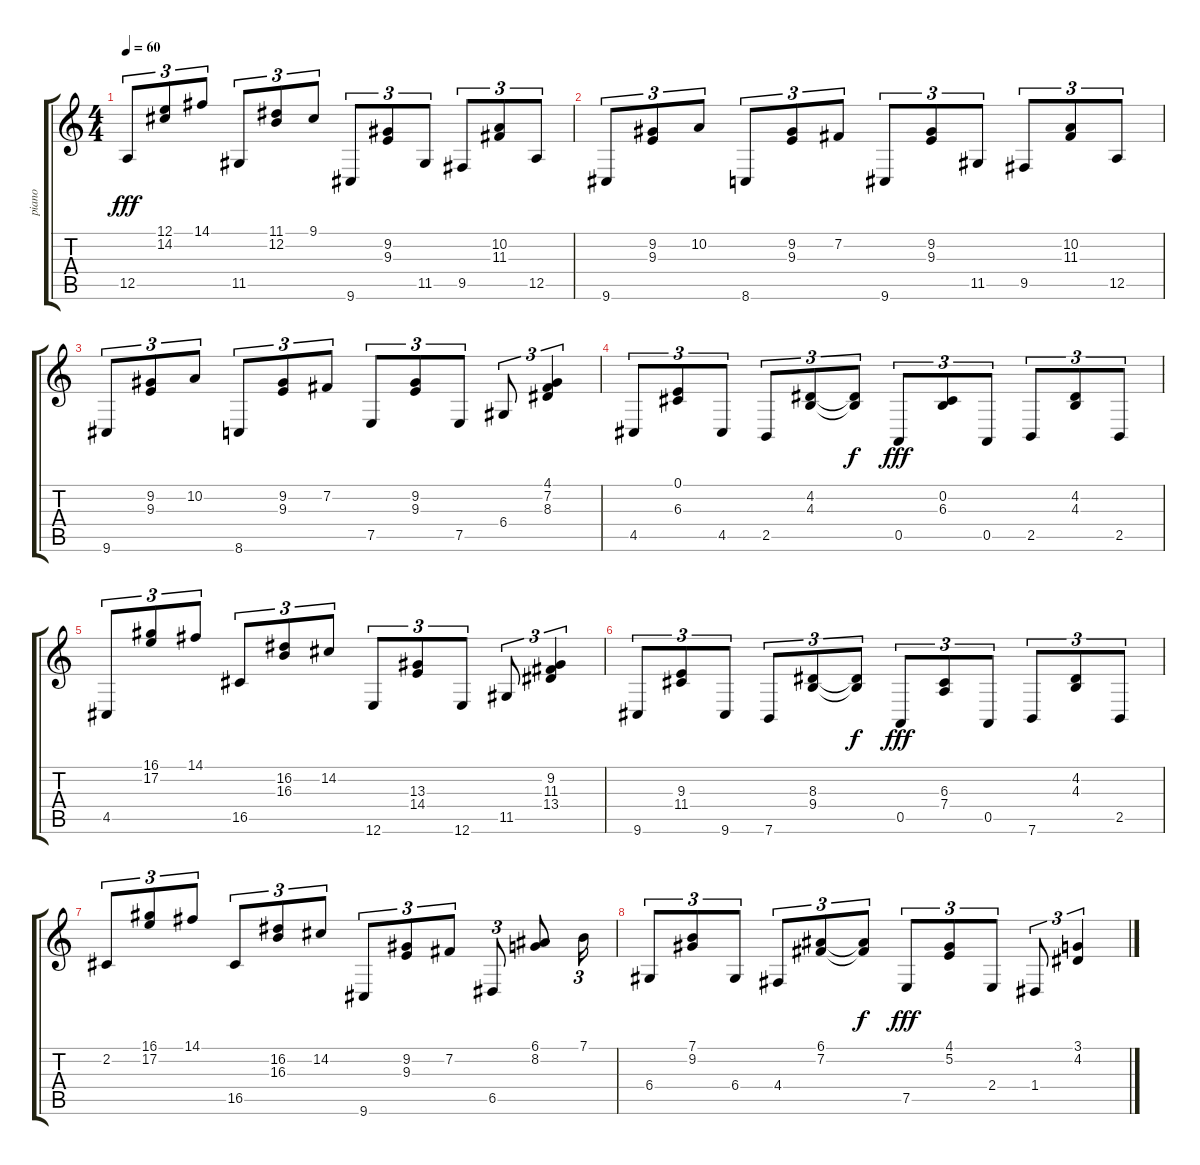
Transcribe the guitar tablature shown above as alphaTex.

\track ("piano" "piano") {instrument acousticgrandpiano}
\staff {score tabs}
\tuning (E4 B3 G3 D3 A2 E2) {hide}
\ts (4 4)
\tempo 60
\clef g2
\ks c
12.5.8{tu (3 2) dy fff} (12.1 14.2).8{tu (3 2)} 14.1.8{tu (3 2)} 11.5.8{tu (3 2)} (11.1 12.2).8{tu (3 2)} 9.1.8{tu (3 2)} 9.6.8{tu (3 2)} (9.2 9.3).8{tu (3 2)} 11.5.8{tu (3 2)} 9.5.8{tu (3 2)} (10.2 11.3).8{tu (3 2)} 12.5.8{tu (3 2)} |
9.6.8{tu (3 2)} (9.2 9.3).8{tu (3 2)} 10.2.8{tu (3 2)} 8.6.8{tu (3 2)} (9.2 9.3).8{tu (3 2)} 7.2.8{tu (3 2)} 9.6.8{tu (3 2)} (9.2 9.3).8{tu (3 2)} 11.5.8{tu (3 2)} 9.5.8{tu (3 2)} (10.2 11.3).8{tu (3 2)} 12.5.8{tu (3 2)} |
9.6.8{tu (3 2)} (9.2 9.3).8{tu (3 2)} 10.2.8{tu (3 2)} 8.6.8{tu (3 2)} (9.2 9.3).8{tu (3 2)} 7.2.8{tu (3 2)} 7.5.8{tu (3 2)} (9.2 9.3).8{tu (3 2)} 7.5.8{tu (3 2)} 6.4.8{tu (3 2)} (4.1 7.2 8.3).4{tu (3 2)} |
4.5.8{tu (3 2)} (0.1 6.3).8{tu (3 2)} 4.5.8{tu (3 2)} 2.5.8{tu (3 2)} (4.2 4.3).8{tu (3 2)} (4.2{t} 4.3{t}).8{tu (3 2) dy f} 0.5.8{tu (3 2) dy fff} (0.2 6.3).8{tu (3 2)} 0.5.8{tu (3 2)} 2.5.8{tu (3 2)} (4.2 4.3).8{tu (3 2)} 2.5.8{tu (3 2)} |
4.5.8{tu (3 2)} (16.1 17.2).8{tu (3 2)} 14.1.8{tu (3 2)} 16.5.8{tu (3 2)} (16.2 16.3).8{tu (3 2)} 14.2.8{tu (3 2)} 12.6.8{tu (3 2)} (13.3 14.4).8{tu (3 2)} 12.6.8{tu (3 2)} 11.5.8{tu (3 2)} (9.2 11.3 13.4).4{tu (3 2)} |
9.6.8{tu (3 2)} (9.3 11.4).8{tu (3 2)} 9.6.8{tu (3 2)} 7.6.8{tu (3 2)} (8.3 9.4).8{tu (3 2)} (8.3{t} 9.4{t}).8{tu (3 2) dy f} 0.5.8{tu (3 2) dy fff} (6.3 7.4).8{tu (3 2)} 0.5.8{tu (3 2)} 7.6.8{tu (3 2)} (4.2 4.3).8{tu (3 2)} 2.5.8{tu (3 2)} |
2.2.8{tu (3 2)} (16.1 17.2).8{tu (3 2)} 14.1.8{tu (3 2)} 16.5.8{tu (3 2)} (16.2 16.3).8{tu (3 2)} 14.2.8{tu (3 2)} 9.6.8{tu (3 2)} (9.2 9.3).8{tu (3 2)} 7.2.8{tu (3 2)} 6.5.8{tu (3 2)} (6.1 8.2).8 7.1.16{tu (3 2)} |
6.4.8{tu (3 2)} (7.1 9.2).8{tu (3 2)} 6.4.8{tu (3 2)} 4.4.8{tu (3 2)} (6.1 7.2).8{tu (3 2)} (6.1{t} 7.2{t}).8{tu (3 2) dy f} 7.5.8{tu (3 2) dy fff} (4.1 5.2).8{tu (3 2)} 2.4.8{tu (3 2)} 1.4.8{tu (3 2)} (3.1 4.2).4{tu (3 2)}
